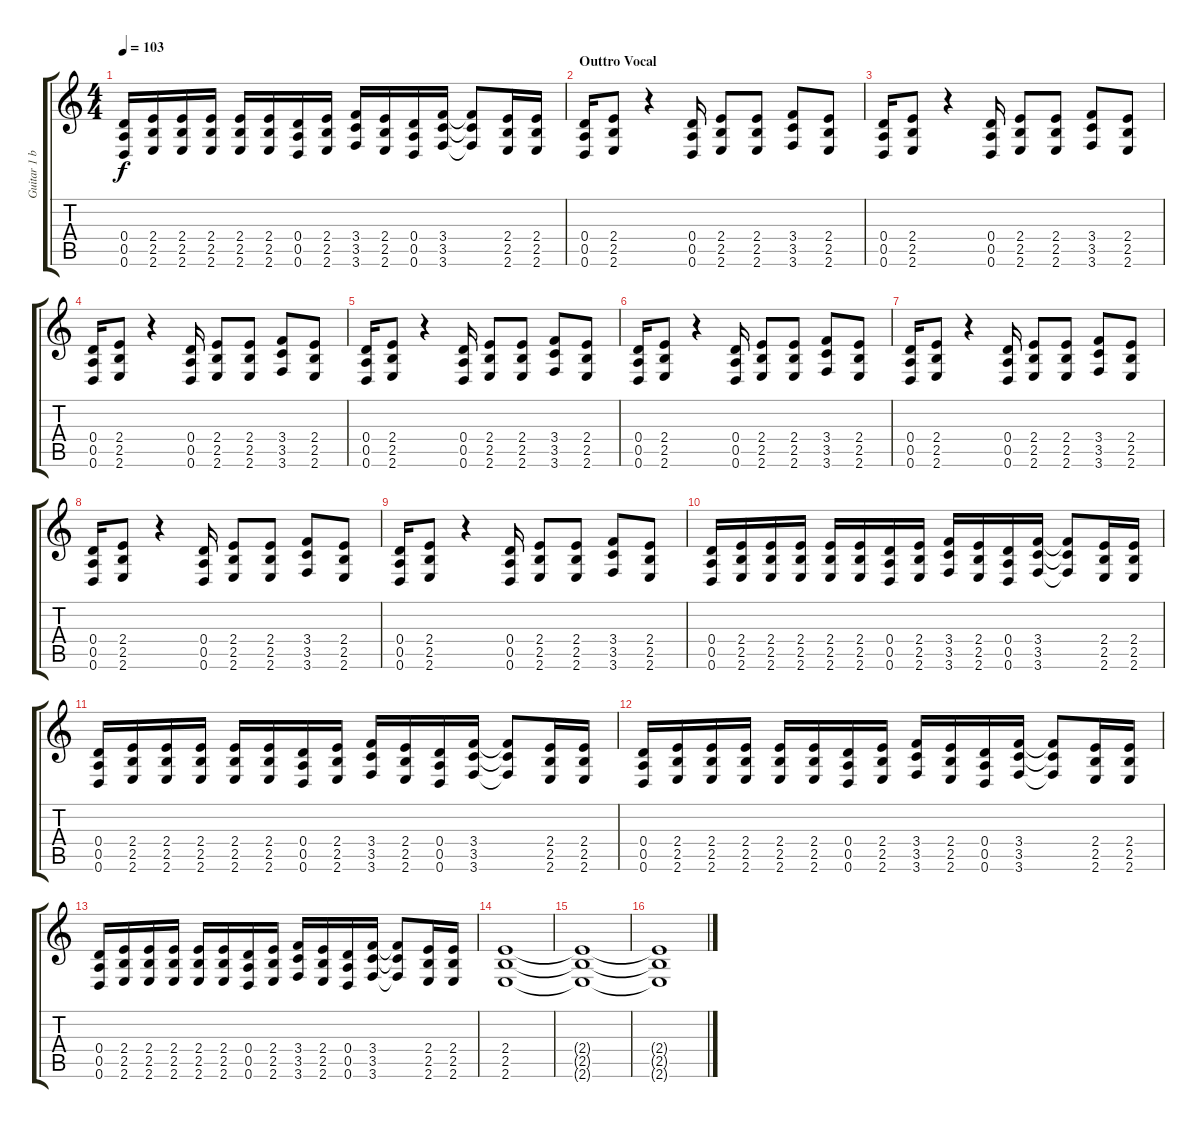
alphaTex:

\track ("Guitar 1 b" "Guitar 1 b") {instrument overdrivenguitar}
\staff {score tabs}
\tuning (E4 B3 G3 D3 A2 D2) {hide}
\ts (4 4)
\tempo 103
\clef g2
\ks c
(0.4 0.5 0.6).16{dy f} (2.4 2.5 2.6).16 (2.4 2.5 2.6).16 (2.4 2.5 2.6).16 (2.4 2.5 2.6).16 (2.4 2.5 2.6).16 (0.4 0.5 0.6).16 (2.4 2.5 2.6).16 (3.4 3.5 3.6).16 (2.4 2.5 2.6).16 (0.4 0.5 0.6).16 (3.4 3.5 3.6).16 (3.4{t} 3.5{t} 3.6{t}).8 (2.4 2.5 2.6).16 (2.4 2.5 2.6).16 |
\section ("" "Outtro Vocal")
(0.4 0.5 0.6).16 (2.4 2.5 2.6).8 r.4 (0.4 0.5 0.6).16 (2.4 2.5 2.6).8 (2.4 2.5 2.6).8 (3.4 3.5 3.6).8 (2.4 2.5 2.6).8 |
(0.4 0.5 0.6).16 (2.4 2.5 2.6).8 r.4 (0.4 0.5 0.6).16 (2.4 2.5 2.6).8 (2.4 2.5 2.6).8 (3.4 3.5 3.6).8 (2.4 2.5 2.6).8 |
(0.4 0.5 0.6).16 (2.4 2.5 2.6).8 r.4 (0.4 0.5 0.6).16 (2.4 2.5 2.6).8 (2.4 2.5 2.6).8 (3.4 3.5 3.6).8 (2.4 2.5 2.6).8 |
(0.4 0.5 0.6).16 (2.4 2.5 2.6).8 r.4 (0.4 0.5 0.6).16 (2.4 2.5 2.6).8 (2.4 2.5 2.6).8 (3.4 3.5 3.6).8 (2.4 2.5 2.6).8 |
(0.4 0.5 0.6).16 (2.4 2.5 2.6).8 r.4 (0.4 0.5 0.6).16 (2.4 2.5 2.6).8 (2.4 2.5 2.6).8 (3.4 3.5 3.6).8 (2.4 2.5 2.6).8 |
(0.4 0.5 0.6).16 (2.4 2.5 2.6).8 r.4 (0.4 0.5 0.6).16 (2.4 2.5 2.6).8 (2.4 2.5 2.6).8 (3.4 3.5 3.6).8 (2.4 2.5 2.6).8 |
(0.4 0.5 0.6).16 (2.4 2.5 2.6).8 r.4 (0.4 0.5 0.6).16 (2.4 2.5 2.6).8 (2.4 2.5 2.6).8 (3.4 3.5 3.6).8 (2.4 2.5 2.6).8 |
(0.4 0.5 0.6).16 (2.4 2.5 2.6).8 r.4 (0.4 0.5 0.6).16 (2.4 2.5 2.6).8 (2.4 2.5 2.6).8 (3.4 3.5 3.6).8 (2.4 2.5 2.6).8 |
(0.4 0.5 0.6).16 (2.4 2.5 2.6).16 (2.4 2.5 2.6).16 (2.4 2.5 2.6).16 (2.4 2.5 2.6).16 (2.4 2.5 2.6).16 (0.4 0.5 0.6).16 (2.4 2.5 2.6).16 (3.4 3.5 3.6).16 (2.4 2.5 2.6).16 (0.4 0.5 0.6).16 (3.4 3.5 3.6).16 (3.4{t} 3.5{t} 3.6{t}).8 (2.4 2.5 2.6).16 (2.4 2.5 2.6).16 |
(0.4 0.5 0.6).16 (2.4 2.5 2.6).16 (2.4 2.5 2.6).16 (2.4 2.5 2.6).16 (2.4 2.5 2.6).16 (2.4 2.5 2.6).16 (0.4 0.5 0.6).16 (2.4 2.5 2.6).16 (3.4 3.5 3.6).16 (2.4 2.5 2.6).16 (0.4 0.5 0.6).16 (3.4 3.5 3.6).16 (3.4{t} 3.5{t} 3.6{t}).8 (2.4 2.5 2.6).16 (2.4 2.5 2.6).16 |
(0.4 0.5 0.6).16 (2.4 2.5 2.6).16 (2.4 2.5 2.6).16 (2.4 2.5 2.6).16 (2.4 2.5 2.6).16 (2.4 2.5 2.6).16 (0.4 0.5 0.6).16 (2.4 2.5 2.6).16 (3.4 3.5 3.6).16 (2.4 2.5 2.6).16 (0.4 0.5 0.6).16 (3.4 3.5 3.6).16 (3.4{t} 3.5{t} 3.6{t}).8 (2.4 2.5 2.6).16 (2.4 2.5 2.6).16 |
(0.4 0.5 0.6).16 (2.4 2.5 2.6).16 (2.4 2.5 2.6).16 (2.4 2.5 2.6).16 (2.4 2.5 2.6).16 (2.4 2.5 2.6).16 (0.4 0.5 0.6).16 (2.4 2.5 2.6).16 (3.4 3.5 3.6).16 (2.4 2.5 2.6).16 (0.4 0.5 0.6).16 (3.4 3.5 3.6).16 (3.4{t} 3.5{t} 3.6{t}).8 (2.4 2.5 2.6).16 (2.4 2.5 2.6).16 |
(2.4 2.5 2.6).1 |
(2.4{t} 2.5{t} 2.6{t}).1 |
(2.4{t} 2.5{t} 2.6{t}).1
